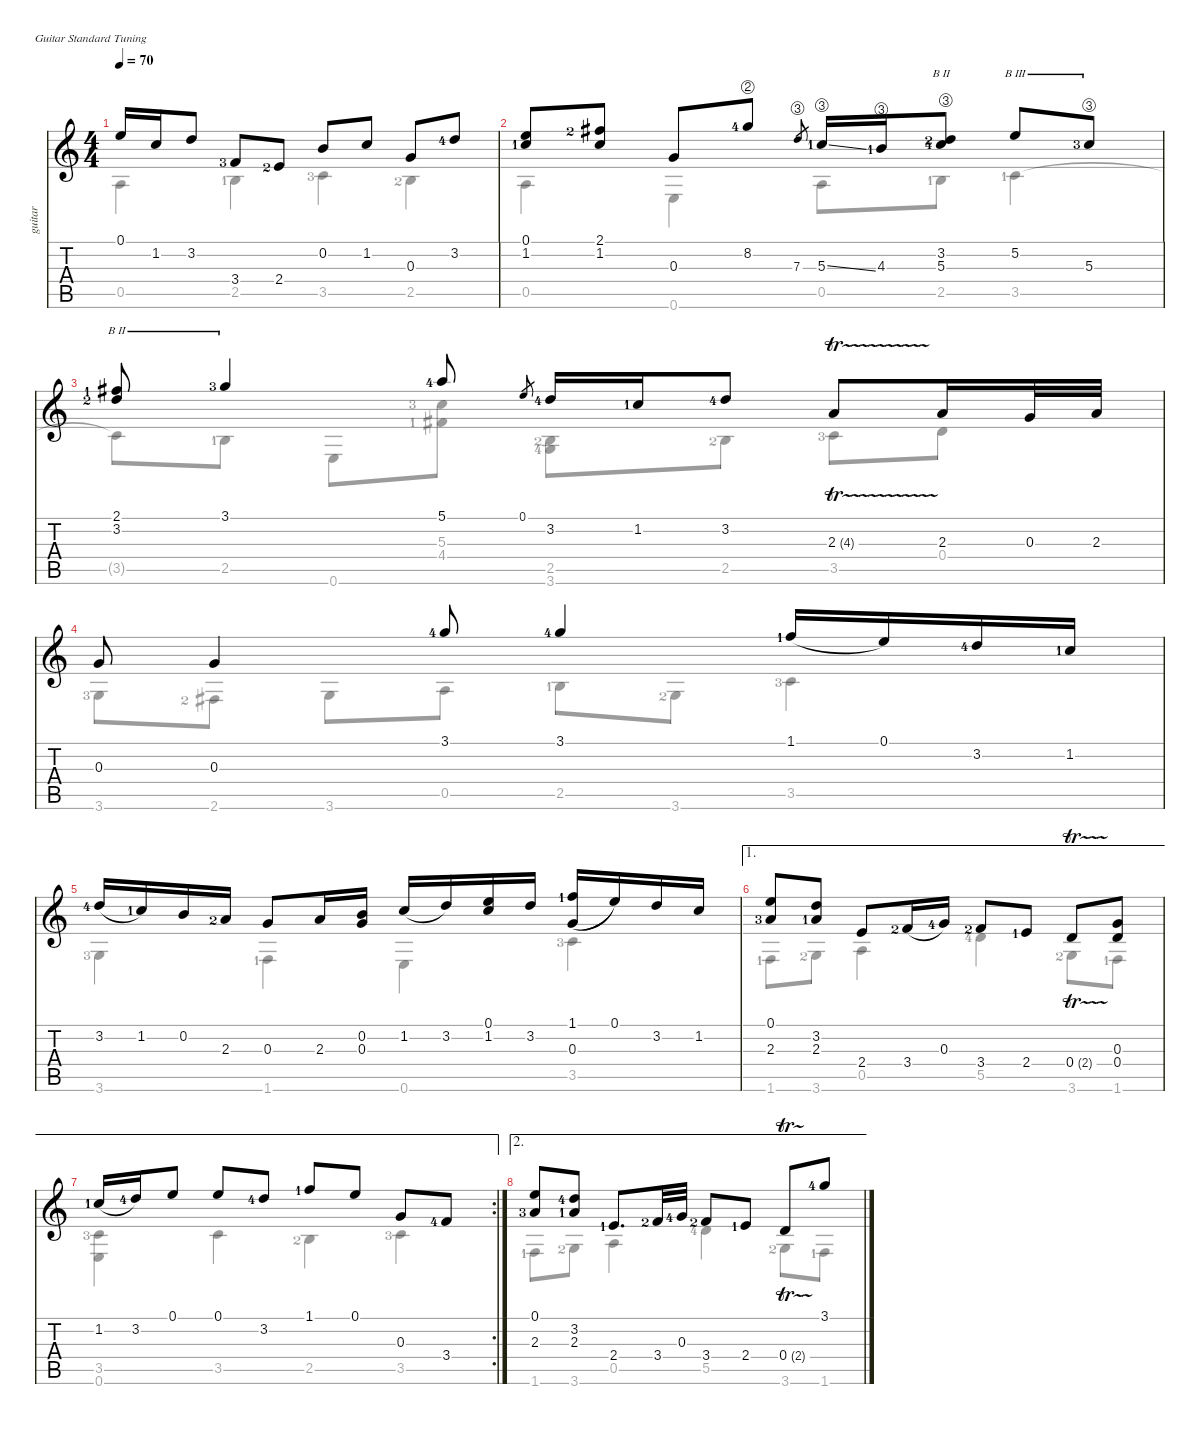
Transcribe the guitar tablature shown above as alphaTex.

\defaultSystemsLayout 4
\hideDynamics
\bracketExtendMode nobrackets
\otherSystemsTrackNameOrientation horizontal
\extendBarLines
\track ("Nylon Guitar" "guitar") {instrument acousticguitarnylon}
\staff {score tabs}
\tuning (E4 B3 G3 D3 A2 E2)
\voice
\ts (4 4)
\tempo 70
\clef g2
\scale
0.842118
\ks c
0.1.16{dy mf beam Up} 1.2.16{beam Up} 3.2.8{beam Up} 3.4{lf 4}.8{beam Up} 2.4{lf 3}.8{beam Up} 0.2.8{beam Up} 1.2.8{beam Up} 0.3.8{beam Up} 3.2{lf 5}.8{beam Up} |
\scale
1.0735 (1.2{lf 2} 0.1).8{beam Up} (1.2 2.1{lf 3 acc #}).8{beam Up} 0.3.8{beam Up} 8.2{string lf 5}.8{beam Up} 7.3{string}.8{gr beam Up} 5.3{string ss lf 2}.16{beam Up} 4.3{string lf 2}.16{beam Up} (3.2{lf 3} 5.3{string lf 5}).8{barre (2 full) beam Up} 5.2.8{barre (3 full) beam Up} 5.3{string lf 4}.8{barre (3 full) beam Up} |
\scale
1.08439 (3.2{lf 3} 2.1{lf 2 acc #}).8{barre (2 full) beam Up} 3.1{lf 4}.4{barre (2 full) beam Up} 5.1{lf 5}.8{beam Up} 0.1.8{gr beam Up} 3.2{lf 5}.16{beam Up} 1.2{lf 2}.16{beam Up} 3.2{lf 5}.8{beam Up} 2.3{tr (4 16)}.8{beam Up} 2.3.16{beam Up} 0.3.32{beam Up} 2.3.32{beam Up} |
\scale
0.931733
\scale
0.976717 0.3.8{beam Up} 0.3.4{beam Up} 3.1{lf 5}.8{beam Up} 3.1{lf 5}.4{beam Up} 1.1{lf 2}.16{legatoorigin beam Up} 0.1.16{beam Up} 3.2{lf 5}.16{beam Up} 1.2{lf 2}.16{beam Up} |
\scale
1.01091
\scale
1.04191 3.2{lf 5}.16{legatoorigin beam Up} 1.2{lf 2}.16{beam Up} 0.2.16{beam Up} 2.3{lf 3}.16{beam Up} 0.3.8{beam Up} 2.3.16{beam Up} (0.2 0.3).16{beam Up} 1.2.16{legatoorigin beam Up} 3.2.16{beam Up} (1.2 0.1).16{beam Up} 3.2.16{beam Up} (0.3 1.1{lf 2}).16{legatoorigin beam Up} 0.1.16{beam Up} 3.2.16{beam Up} 1.2.16{beam Up} |
\ae 1
\scale
1.05736
\scale
0.981376 (2.3{lf 4} 0.1).8{beam Up} (3.2 2.3{lf 2}).8{beam Up} 2.4.8{beam Up} 3.4{lf 3}.16{legatoorigin beam Up} 0.3{lf 5}.16{beam Up} 3.4{lf 3}.8{beam Up} 2.4{lf 2}.8{beam Up} 0.4{tr (2 16)}.8{beam Up} (0.3 0.4).8{beam Up} |
\ae 1
\rc 2
\scale
0.981141
\scale
1.03016 1.2{lf 2}.16{legatoorigin beam Up} 3.2{lf 5}.16{beam Up} 0.1.8{beam Up} 0.1.8{beam Up} 3.2{lf 5}.8{beam Up} 1.1{lf 2}.8{beam Up} 0.1.8{beam Up} 0.3.8{beam Up} 3.4{lf 5}.8{beam Up} |
\ae 2
\scale
1.11125
\scale
0.980057 (2.3{lf 4} 0.1).8{beam Up} (3.2{lf 5} 2.3{lf 2}).8{beam Up beam split} 2.4{lf 2}.8{d beam Up} 3.4{lf 3}.32{beam Up} 0.3{lf 5}.32{beam Up} 3.4{lf 3}.8{beam Up beam merge} 2.4{lf 2}.8{beam Up} 0.4{tr (2 16)}.8{beam Up} 3.1{lf 5}.8{beam Up}
\voice
\clef g2
\ottava regular
\simile none
\scale
0.842118
\ks c
0.5.4{dy mf beam Down} 2.5{lf 2}.4{beam Down} 3.5{lf 4}.4{beam Down} 2.5{lf 3}.4{beam Down} |
\scale
1.0735 0.5.4{beam Down} 0.6.4{beam Down} 0.5.8{beam Down beam merge} 2.5{lf 2}.8{beam Down} 3.5{lf 2}.4{beam Down} |
\scale
1.08439 3.5{t}.8{beam Down} 2.5{lf 2}.8{beam Down} 0.6.8{beam Down} (5.3{lf 4} 4.4{lf 2 acc #}).8{beam Down} (3.6{lf 5} 2.5{lf 3}).8{beam Down} 2.5{lf 3}.8{beam Down} 3.5{lf 4}.8{beam Down} 0.4.8{beam Down} |
\scale
0.976717 3.6{lf 4}.8{beam Down} 2.6{lf 3 acc #}.8{beam Down} 3.6.8{beam Down} 0.5.8{beam Down} 2.5{lf 2}.8{beam Down} 3.6{lf 3}.8{beam Down} 3.5{lf 4}.4{beam Down} |
\scale
1.04191 3.6{lf 4}.4{beam Down} 1.6{lf 2}.4{beam Down} 0.6.4{beam Down} 3.5{lf 4}.4{beam Down} |
\scale
0.981376 1.6{lf 2}.8{beam Down beam merge} 3.6{lf 3}.8{beam Down} 0.5.4{beam Down} 5.5{lf 5}.4{beam Down} 3.6{lf 3}.8{beam Down} 1.6{lf 2}.8{beam Down} |
\scale
1.03016 (0.6 3.5{lf 4}).4{beam Down} 3.5.4{beam Down} 2.5{lf 3}.4{beam Down} 3.5{lf 4}.4{beam Down} |
\scale
0.980057 1.6{lf 2}.8{beam Down beam merge} 3.6{lf 3}.8{beam Down} 0.5.4{beam Down} 5.5{lf 5}.4{beam Down} 3.6{lf 3}.8{beam Down} 1.6{lf 2}.8{beam Down}
